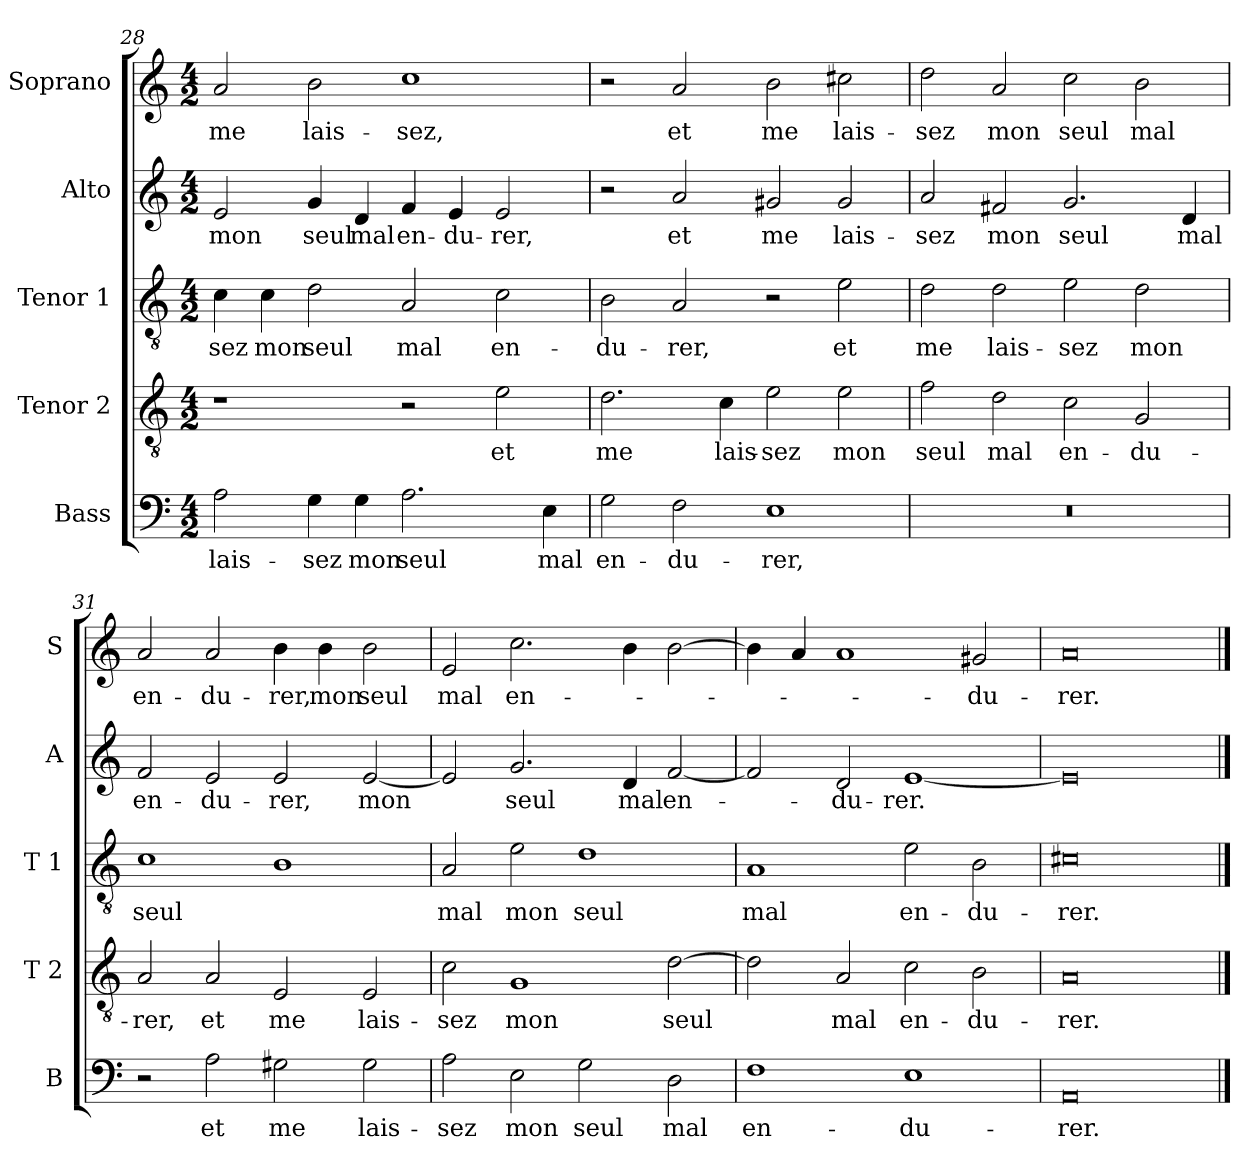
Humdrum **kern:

**kern	**text	**kern	**text	**kern	**text	**kern	**text	**kern	**text
*part5	*part5	*part4	*part4	*part3	*part3	*part2	*part2	*part1	*part1
*staff5	*staff5	*staff4	*staff4	*staff3	*staff3	*staff2	*staff2	*staff1	*staff1
*I"Bass	*	*I"Tenor 2	*	*I"Tenor 1	*	*I"Alto	*	*I"Soprano	*
*I'B	*	*I'T 2	*	*I'T 1	*	*I'A	*	*I'S	*
*clefF4	*	*clefGv2	*	*clefGv2	*	*clefG2	*	*clefG2	*
*k[]	*	*k[]	*	*k[]	*	*k[]	*	*k[]	*
*C:	*	*C:	*	*C:	*	*C:	*	*C:	*
*M4/2	*	*M4/2	*	*M4/2	*	*M4/2	*	*M4/2	*
=28	=28	=28	=28	=28	=28	=28	=28	=28	=28
!	!LO:LY:b	!	!	!	!LO:LY:b	!	!LO:LY:b	!	!LO:LY:b
2A\	lais-	1r	.	4c\	-sez	2e/	mon	2a/	me
!	!	!	!	!	!LO:LY:b	!	!	!	!
.	.	.	.	4c\	mon	.	.	.	.
!	!LO:LY:b	!	!	!	!LO:LY:b	!	!LO:LY:b	!	!LO:LY:b
4G\	-sez	.	.	2d\	seul	4g/	seul	2b\	lais-
!	!LO:LY:b	!	!	!	!	!	!LO:LY:b	!	!
4G\	mon	.	.	.	.	4d/	mal	.	.
!	!LO:LY:b	!	!	!	!LO:LY:b	!	!LO:LY:b	!	!LO:LY:b
2.A\	seul	2r	.	2A/	mal	4f/	en-	1cc	-sez,
!	!	!	!	!	!	!	!LO:LY:b	!	!
.	.	.	.	.	.	4e/	-du-	.	.
!	!	!	!LO:LY:b	!	!LO:LY:b	!	!LO:LY:b	!	!
.	.	2e\	et	2c\	en-	2e/	-rer,	.	.
!	!LO:LY:b	!	!	!	!	!	!	!	!
4E\	mal	.	.	.	.	.	.	.	.
!!LO:LB:g=z
=29	=29	=29	=29	=29	=29	=29	=29	=29	=29
!	!LO:LY:b	!	!LO:LY:b	!	!LO:LY:b	!	!	!	!
2G\	en-	2.d\	me	2B\	-du-	2r	.	2r	.
!	!LO:LY:b	!	!	!	!LO:LY:b	!	!LO:LY:b	!	!LO:LY:b
2F\	-du-	.	.	2A/	-rer,	2a/	et	2a/	et
!	!	!	!LO:LY:b	!	!	!	!	!	!
.	.	4c\	lais-	.	.	.	.	.	.
!	!LO:LY:b	!	!LO:LY:b	!	!	!	!LO:LY:b	!	!LO:LY:b
1E	-rer,	2e\	-sez	2r	.	2g#X/	me	2b\	me
!	!	!	!LO:LY:b	!	!LO:LY:b	!	!LO:LY:b	!	!LO:LY:b
.	.	2e\	mon	2e\	et	2g#/	lais-	2cc#X\	lais-
=30	=30	=30	=30	=30	=30	=30	=30	=30	=30
!	!	!	!LO:LY:b	!	!LO:LY:b	!	!LO:LY:b	!	!LO:LY:b
0r	.	2f\	seul	2d\	me	2a/	-sez	2dd\	-sez
!	!	!	!LO:LY:b	!	!LO:LY:b	!	!LO:LY:b	!	!LO:LY:b
.	.	2d\	mal	2d\	lais-	2f#X/	mon	2a/	mon
!	!	!	!LO:LY:b	!	!LO:LY:b	!	!LO:LY:b	!	!LO:LY:b
.	.	2c\	en-	2e\	-sez	2.g/	seul	2cc\	seul
!	!	!	!LO:LY:b	!	!LO:LY:b	!	!	!	!LO:LY:b
.	.	2G/	-du-	2d\	mon	.	.	2b\	mal
!	!	!	!	!	!	!	!LO:LY:b	!	!
.	.	.	.	.	.	4d/	mal	.	.
=31	=31	=31	=31	=31	=31	=31	=31	=31	=31
!	!	!	!LO:LY:b	!	!LO:LY:b	!	!LO:LY:b	!	!LO:LY:b
2r	.	2A/	-rer,	1c	seul	2f/	en-	2a/	en-
!	!LO:LY:b	!	!LO:LY:b	!	!	!	!LO:LY:b	!	!LO:LY:b
2A\	et	2A/	et	.	.	2e/	-du-	2a/	-du-
!	!LO:LY:b	!	!LO:LY:b	!	!	!	!LO:LY:b	!	!LO:LY:b
2G#X\	me	2E/	me	1B	.	2e/	-rer,	4b\	-rer,
!	!	!	!	!	!	!	!	!	!LO:LY:b
.	.	.	.	.	.	.	.	4b\	mon
!	!LO:LY:b	!	!LO:LY:b	!	!	!	!LO:LY:b	!	!LO:LY:b
2G#\	lais-	2E/	lais-	.	.	[2e/	mon	2b\	seul
!!LO:LB:g=z
=32	=32	=32	=32	=32	=32	=32	=32	=32	=32
!	!LO:LY:b	!	!LO:LY:b	!	!LO:LY:b	!	!	!	!LO:LY:b
2A\	-sez	2c\	-sez	2A/	mal	2e/]	.	2e/	mal
!	!LO:LY:b	!	!LO:LY:b	!	!LO:LY:b	!	!LO:LY:b	!	!LO:LY:b
2E\	mon	1G	mon	2e\	mon	2.g/	seul	2.cc\	en-
!	!LO:LY:b	!	!	!	!LO:LY:b	!	!	!	!
2G\	seul	.	.	1d	seul	.	.	.	.
!	!	!	!	!	!	!	!LO:LY:b	!	!
.	.	.	.	.	.	4d/	mal	4b\	.
!	!LO:LY:b	!	!LO:LY:b	!	!	!	!LO:LY:b	!	!
2D\	mal	[2d\	seul	.	.	[2f/	en-	[2b\	.
=33	=33	=33	=33	=33	=33	=33	=33	=33	=33
!	!LO:LY:b	!	!	!	!LO:LY:b	!	!	!	!
1F	en-	2d\]	.	1A	mal	2f/]	.	4b\]	.
.	.	.	.	.	.	.	.	4a/	.
!	!	!	!LO:LY:b	!	!	!	!LO:LY:b	!	!
.	.	2A/	mal	.	.	2d/	-du-	1a	.
!	!LO:LY:b	!	!LO:LY:b	!	!LO:LY:b	!	!LO:LY:b	!	!
1E	-du-	2c\	en-	2e\	en-	[1e	-rer.	.	.
!	!	!	!LO:LY:b	!	!LO:LY:b	!	!	!	!LO:LY:b
.	.	2B\	-du-	2B\	-du-	.	.	2g#X/	-du-
=34	=34	=34	=34	=34	=34	=34	=34	=34	=34
!	!LO:LY:b	!	!LO:LY:b	!	!LO:LY:b	!	!	!	!LO:LY:b
0AA	-rer.	0A	-rer.	0c#X	-rer.	0e]	.	0a	-rer.
==	==	==	==	==	==	==	==	==	==
*-	*-	*-	*-	*-	*-	*-	*-	*-	*-
